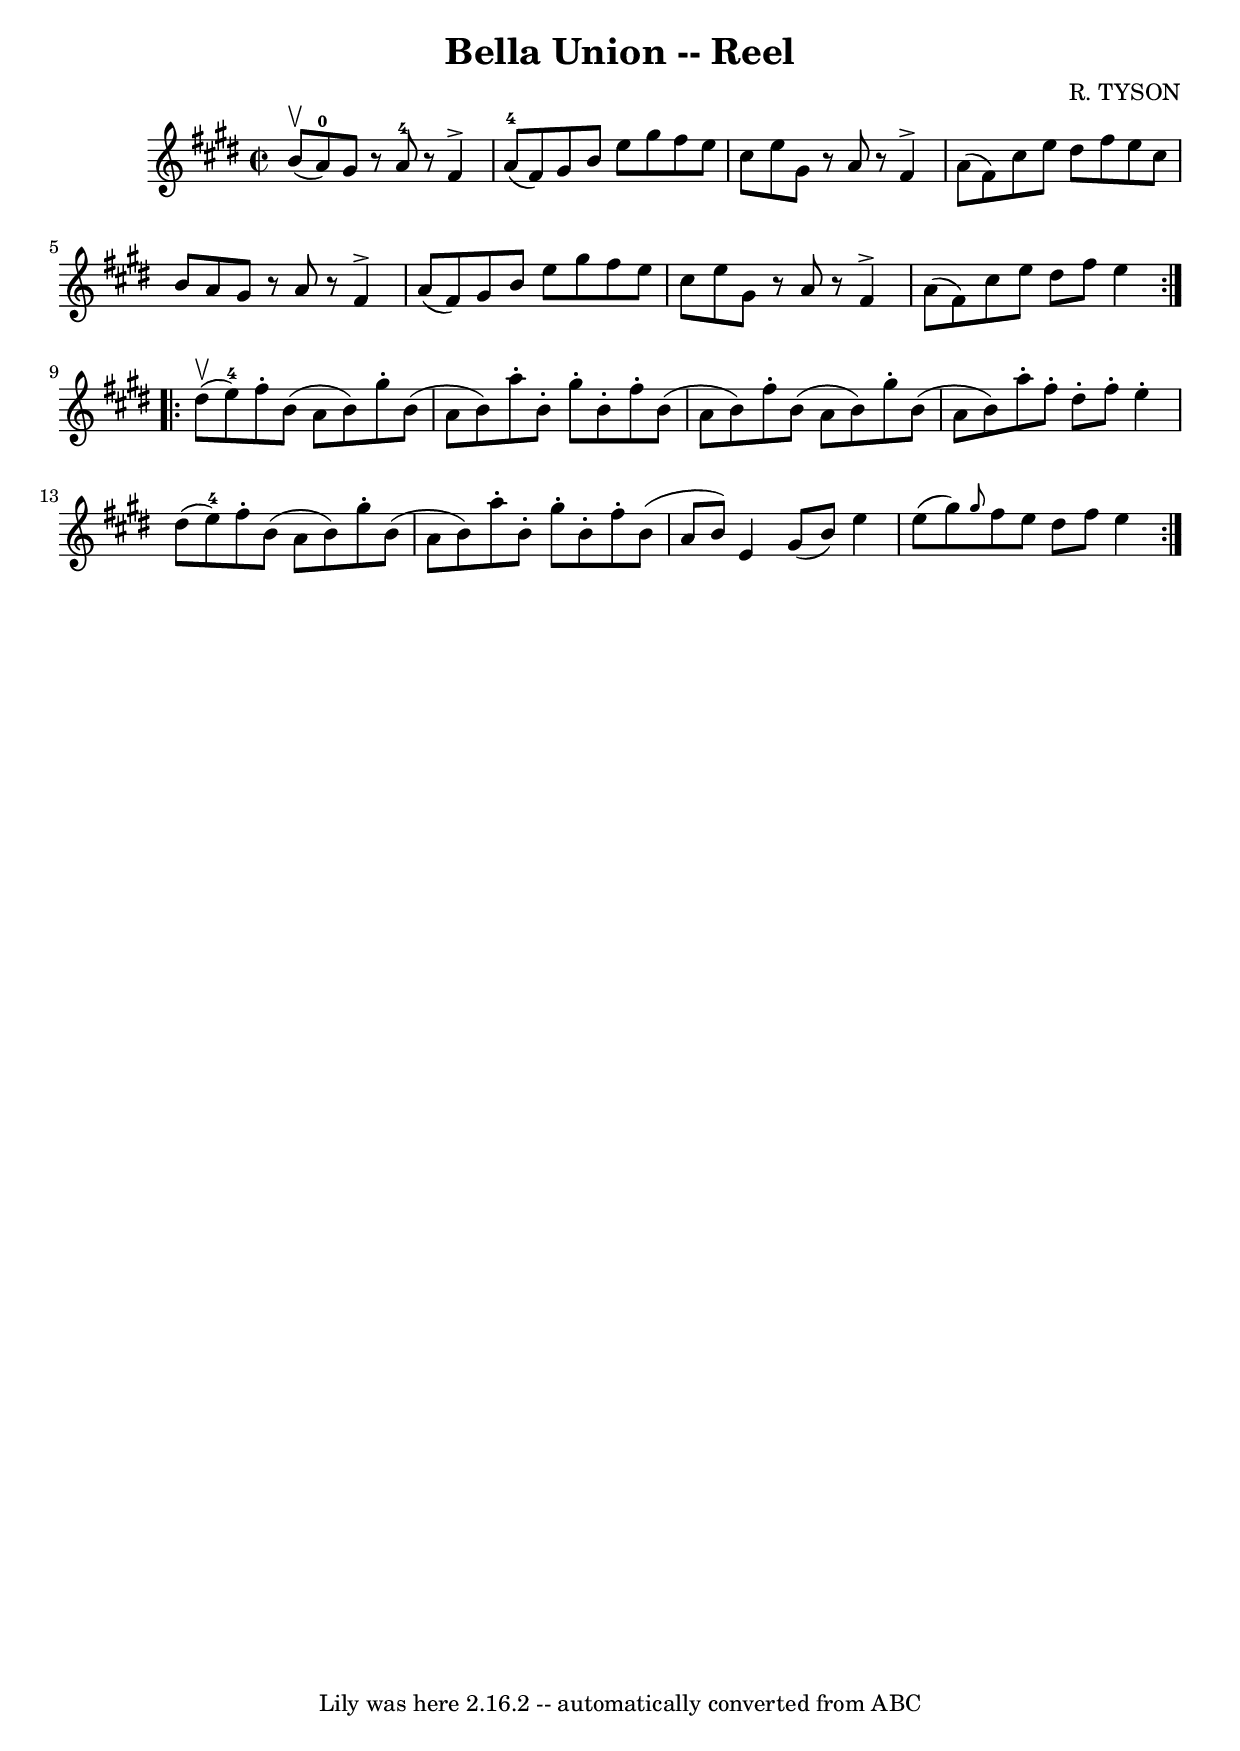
\version "2.16.2"
\include "Mammoth.ily"
\header {
  %% book = "Ryan's Mammoth Collection"
 composer = "R. TYSON"
 crossRefNumber = "1"
 footnotes = "\\\\242"
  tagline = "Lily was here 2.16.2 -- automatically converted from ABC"
  title = "Bella Union -- Reel"

}
voicedefault =  {



  \repeat volta 2 {

    \override Staff.TimeSignature #'style = #'C
    \time 2/2 
    \key e \major b'8^\upbow(a'8-0)  |
 gs'8    r8 a'8-4   r8 fs'4^\accent a'8-4(fs'8)    |
 gs'8 b'8 e''8 gs''8 fs''8 e''8 cs''8 e''8     |
 gs'8        r8 a'8    r8 fs'4^\accent a'8 (fs'8)    |
 cs''8 e''8 ds''8 fs''8 e''8 cs''8 b'8 a'8     |
 gs'8    r8 a'8    r8 fs'4^\accent a'8 (fs'8)    |
 gs'8 b'8 e''8 gs''8 fs''8 e''8 cs''8 e''8     |
 gs'8    r8 a'8    r8 fs'4^\accent a'8 (fs'8)    |
 cs''8 e''8    
 ds''8 fs''8 e''4    
  }     
  \repeat volta 2 { ds''8^\upbow(e''8-4)  |
 fs''8-. b'8 (a'8 b'8) gs''8-. b'8 ( a'8 b'8)    |
 a''8-. b'8-. gs''8-. b'8-. fs''8-. b'8 (a'8 b'8)    |
 fs''8-. b'8 (a'8 b'8) gs''8-. b'8 (a'8 b'8)   |
 a''8-. fs''8-. ds''8-. fs''8-. e''4-. ds''8 (e''8-4)    |
 fs''8-. b'8 ( a'8 b'8) gs''8-. b'8 (a'8 b'8)    |
 a''8-. b'8-. gs''8-. b'8-. fs''8-. b'8 (a'8 b'8)   |
 e'4 gs'8 (b'8) e''4 e''8 (gs''8)    |
    \grace {    
 gs''8  
    } fs''8 e''8 ds''8 fs''8 e''4    
  }   

}

\score{
  <<

    \context Staff="default"
    {
      \voicedefault 
      
    }

  >>
  \layout {
    
  }
  \midi {
  }

}
